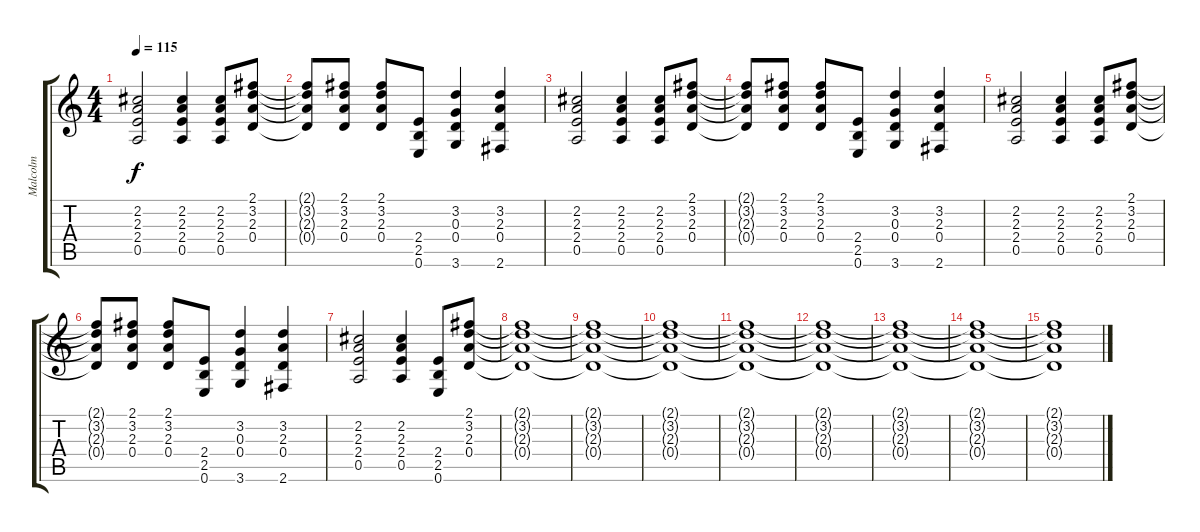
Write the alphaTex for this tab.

\track ("Malcolm" "Malcolm") {instrument overdrivenguitar}
\staff {score tabs}
\tuning (E4 B3 G3 D3 A2 E2) {hide}
\ts (4 4)
\tempo 115
\clef g2
\ks c
(2.2 2.3 2.4 0.5).2{dy f volume 15} (2.2 2.3 2.4 0.5).4{volume 16} (2.2 2.3 2.4 0.5).8 (2.1 3.2 2.3 0.4).8 |
(2.1{t} 3.2{t} 2.3{t} 0.4{t}).8 (2.1 3.2 2.3 0.4).8 (2.1 3.2 2.3 0.4).8 (2.4 2.5 0.6).8 (3.2 0.3 0.4 3.6).4 (3.2 2.3 0.4 2.6).4 |
(2.2 2.3 2.4 0.5).2 (2.2 2.3 2.4 0.5).4 (2.2 2.3 2.4 0.5).8 (2.1 3.2 2.3 0.4).8 |
(2.1{t} 3.2{t} 2.3{t} 0.4{t}).8 (2.1 3.2 2.3 0.4).8 (2.1 3.2 2.3 0.4).8 (2.4 2.5 0.6).8 (3.2 0.3 0.4 3.6).4 (3.2 2.3 0.4 2.6).4 |
(2.2 2.3 2.4 0.5).2 (2.2 2.3 2.4 0.5).4 (2.2 2.3 2.4 0.5).8 (2.1 3.2 2.3 0.4).8 |
(2.1{t} 3.2{t} 2.3{t} 0.4{t}).8 (2.1 3.2 2.3 0.4).8 (2.1 3.2 2.3 0.4).8 (2.4 2.5 0.6).8 (3.2 0.3 0.4 3.6).4 (3.2 2.3 0.4 2.6).4 |
(2.2 2.3 2.4 0.5).2 (2.2 2.3 2.4 0.5).4 (2.4 2.5 0.6).8 (2.1 3.2 2.3 0.4).8 |
(2.1{t} 3.2{t} 2.3{t} 0.4{t}).1{volume 8} |
(2.1{t} 3.2{t} 2.3{t} 0.4{t}).1 |
(2.1{t} 3.2{t} 2.3{t} 0.4{t}).1 |
(2.1{t} 3.2{t} 2.3{t} 0.4{t}).1 |
(2.1{t} 3.2{t} 2.3{t} 0.4{t}).1{volume 0} |
(2.1{t} 3.2{t} 2.3{t} 0.4{t}).1 |
(2.1{t} 3.2{t} 2.3{t} 0.4{t}).1 |
(2.1{t} 3.2{t} 2.3{t} 0.4{t}).1
